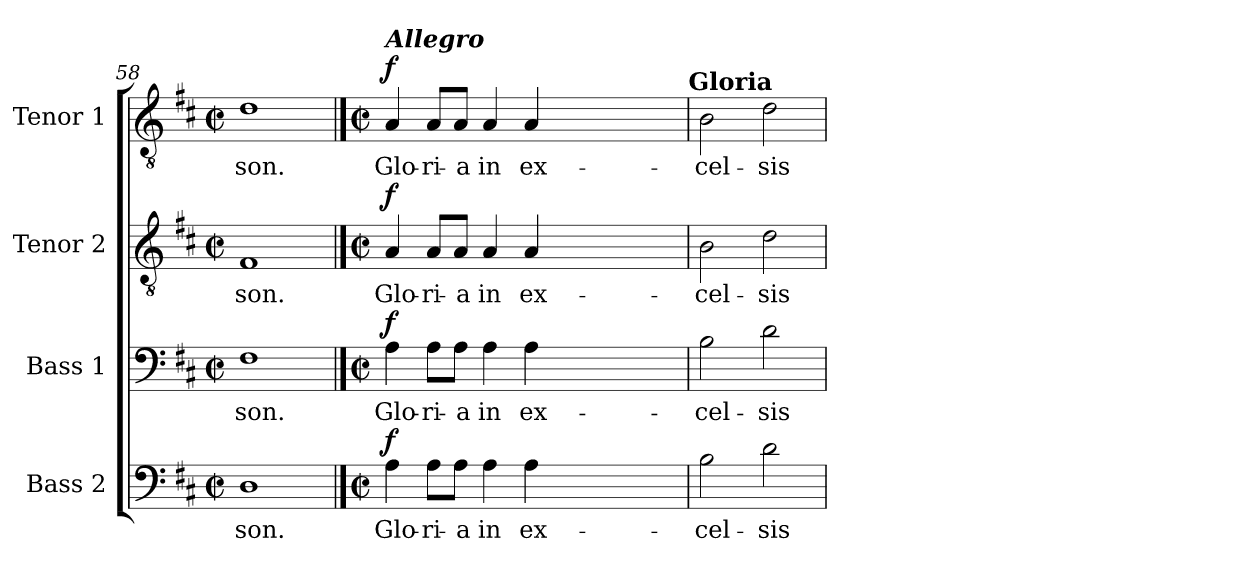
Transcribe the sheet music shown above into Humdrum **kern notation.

**kern	**text	**dynam	**kern	**text	**dynam	**kern	**text	**dynam	**kern	**text	**dynam
*part4	*part4	*part4	*part3	*part3	*part3	*part2	*part2	*part2	*part1	*part1	*part1
*staff4	*staff4	*staff4	*staff3	*staff3	*staff3	*staff2	*staff2	*staff2	*staff1	*staff1	*staff1
*I"Bass 2	*	*	*I"Bass 1	*	*	*I"Tenor 2	*	*	*I"Tenor 1	*	*
*I'B. 2	*	*	*I'B. 1	*	*	*I'T. 2	*	*	*I'T. 1	*	*
*clefF4	*	*	*clefF4	*	*	*clefGv2	*	*	*clefGv2	*	*
*k[f#c#]	*	*	*k[f#c#]	*	*	*k[f#c#]	*	*	*k[f#c#]	*	*
*D:	*	*	*D:	*	*	*D:	*	*	*D:	*	*
*M2/2	*	*	*M2/2	*	*	*M2/2	*	*	*M2/2	*	*
*met(c|)	*	*	*met(c|)	*	*	*met(c|)	*	*	*met(c|)	*	*
=58	=58	=58	=58	=58	=58	=58	=58	=58	=58	=58	=58
!	!LO:LY:b	!	!	!LO:LY:b	!	!	!LO:LY:b	!	!	!LO:LY:b	!
1D	-son.	.	1F#	-son.	.	1F#	-son.	.	1d	-son.	.
!!LO:LB:g=z
==59	==59	==59	==59	==59	==59	==59	==59	==59	==59	==59	==59
*M2/2	*	*	*M2/2	*	*	*M2/2	*	*	*M2/2	*	*
*met(c|)	*	*	*met(c|)	*	*	*met(c|)	*	*	*met(c|)	*	*
!	!	!	!	!	!	!	!	!	!LO:TX:a:Bi:t=Allegro	!	!
!	!LO:LY:b	!LO:DY:a	!	!LO:LY:b	!LO:DY:a	!	!LO:LY:b	!LO:DY:a	!	!LO:LY:b	!LO:DY:a
4A\	Glo-	f	4A\	Glo-	f	4A/	Glo-	f	4A/	Glo-	f
!	!LO:LY:b	!	!	!LO:LY:b	!	!	!LO:LY:b	!	!	!LO:LY:b	!
8A\L	-ri-	.	8A\L	-ri-	.	8A/L	-ri-	.	8A/L	-ri-	.
!	!LO:LY:b	!	!	!LO:LY:b	!	!	!LO:LY:b	!	!	!LO:LY:b	!
8A\J	-a	.	8A\J	-a	.	8A/J	-a	.	8A/J	-a	.
!	!LO:LY:b	!	!	!LO:LY:b	!	!	!LO:LY:b	!	!	!LO:LY:b	!
4A\	in	.	4A\	in	.	4A/	in	.	4A/	in	.
!	!LO:LY:b	!	!	!LO:LY:b	!	!	!LO:LY:b	!	!	!LO:LY:b	!
4A\	ex-	.	4A\	ex-	.	4A/	ex-	.	4A/	ex-	.
1.ryy	.	.	1.ryy	.	.	1.ryy	.	.	1.ryy	.	.
!	!	!	!	!	!	!	!	!	!LO:TX:a:B:t=Gloria	!	!
=60	=60	=60	=60	=60	=60	=60	=60	=60	=60	=60	=60
!	!LO:LY:b	!	!	!LO:LY:b	!	!	!LO:LY:b	!	!	!LO:LY:b	!
2B\	-cel-	.	2B\	-cel-	.	2B\	-cel-	.	2B\	-cel-	.
!	!LO:LY:b	!	!	!LO:LY:b	!	!	!LO:LY:b	!	!	!LO:LY:b	!
2d\	-sis	.	2d\	-sis	.	2d\	-sis	.	2d\	-sis	.
=	=	=	=	=	=	=	=	=	=	=	=
*-	*-	*-	*-	*-	*-	*-	*-	*-	*-	*-	*-
